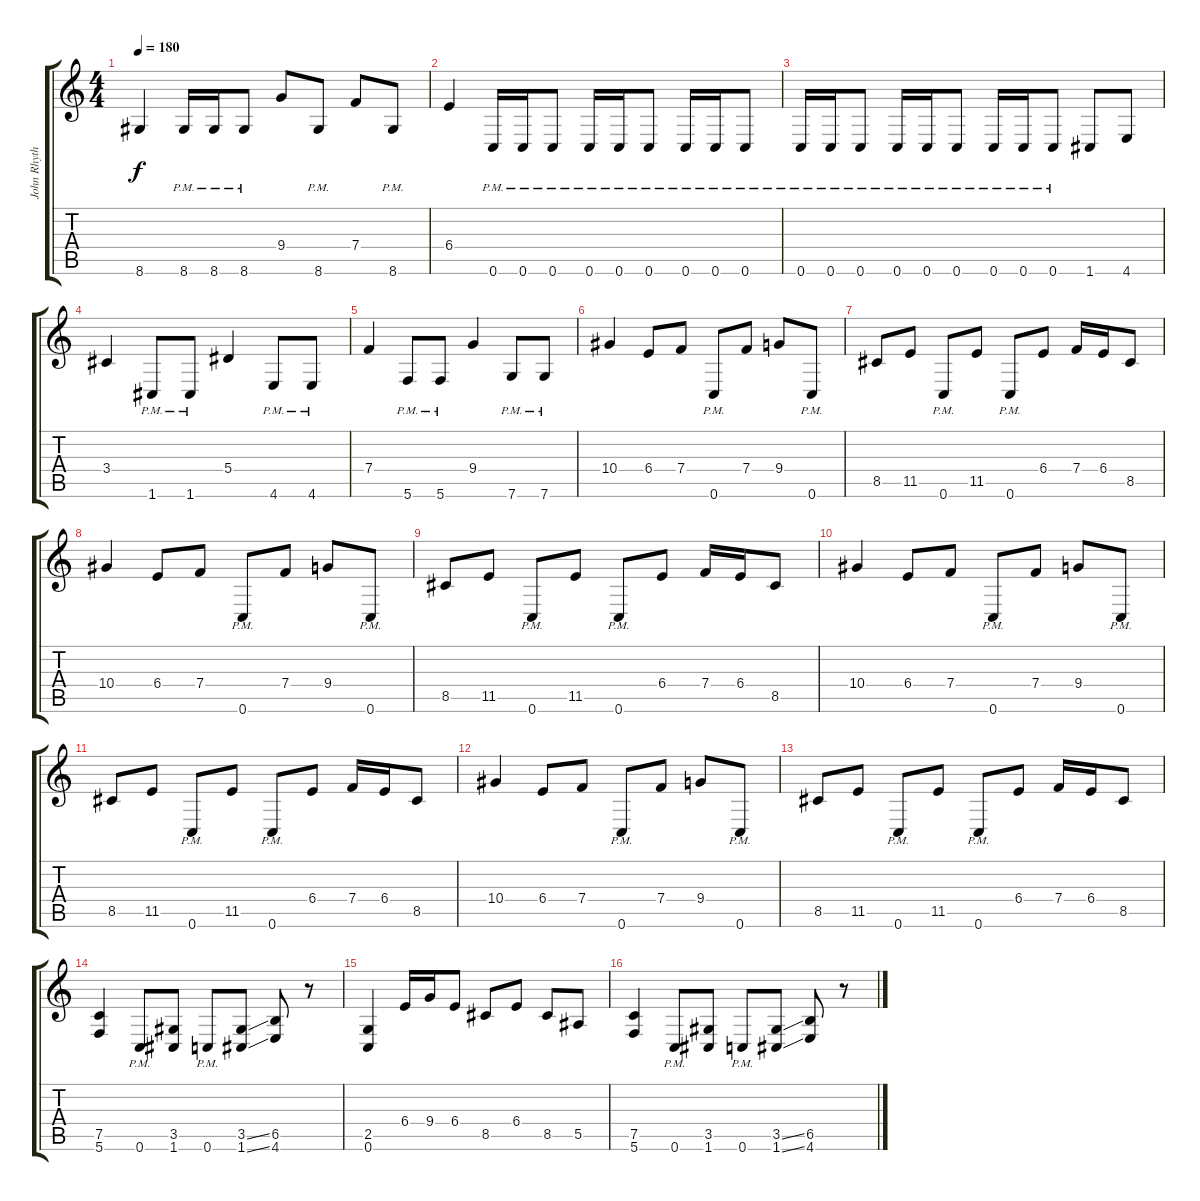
\track ("John Rhythm" "John Rhyth") {instrument distortionguitar}
\staff {score tabs}
\tuning (C4 G3 Eb3 Bb2 F2 C2) {hide}
\ts (4 4)
\tempo 180
\clef g2
\ks c
8.6.4{dy f} 8.6{pm}.16 8.6{pm}.16 8.6{pm}.8 9.4.8 8.6{pm}.8 7.4.8 8.6{pm}.8 |
6.4.4 0.6{pm}.16 0.6{pm}.16 0.6{pm}.8 0.6{pm}.16 0.6{pm}.16 0.6{pm}.8 0.6{pm}.16 0.6{pm}.16 0.6{pm}.8 |
0.6{pm}.16 0.6{pm}.16 0.6{pm}.8 0.6{pm}.16 0.6{pm}.16 0.6{pm}.8 0.6{pm}.16 0.6{pm}.16 0.6{pm}.8 1.6.8 4.6.8 |
3.4.4 1.6{pm}.8 1.6{pm}.8 5.4.4 4.6{pm}.8 4.6{pm}.8 |
7.4.4 5.6{pm}.8 5.6{pm}.8 9.4.4 7.6{pm}.8 7.6{pm}.8 |
10.4.4 6.4.8 7.4.8 0.6{pm}.8 7.4.8 9.4.8 0.6{pm}.8 |
8.5.8 11.5.8 0.6{pm}.8 11.5.8 0.6{pm}.8 6.4.8 7.4.16 6.4.16 8.5.8 |
10.4.4 6.4.8 7.4.8 0.6{pm}.8 7.4.8 9.4.8 0.6{pm}.8 |
8.5.8 11.5.8 0.6{pm}.8 11.5.8 0.6{pm}.8 6.4.8 7.4.16 6.4.16 8.5.8 |
10.4.4 6.4.8 7.4.8 0.6{pm}.8 7.4.8 9.4.8 0.6{pm}.8 |
8.5.8 11.5.8 0.6{pm}.8 11.5.8 0.6{pm}.8 6.4.8 7.4.16 6.4.16 8.5.8 |
10.4.4 6.4.8 7.4.8 0.6{pm}.8 7.4.8 9.4.8 0.6{pm}.8 |
8.5.8 11.5.8 0.6{pm}.8 11.5.8 0.6{pm}.8 6.4.8 7.4.16 6.4.16 8.5.8 |
(7.5 5.6).4 0.6{pm}.8 (3.5 1.6).8 0.6{pm}.8 (3.5{ss} 1.6{ss}).8 (6.5 4.6).8 r.8 |
(2.5 0.6).4 6.4.16 9.4.16 6.4.8 8.5.8 6.4.8 8.5.8 5.5.8 |
(7.5 5.6).4 0.6{pm}.8 (3.5 1.6).8 0.6{pm}.8 (3.5{ss} 1.6{ss}).8 (6.5 4.6).8 r.8
